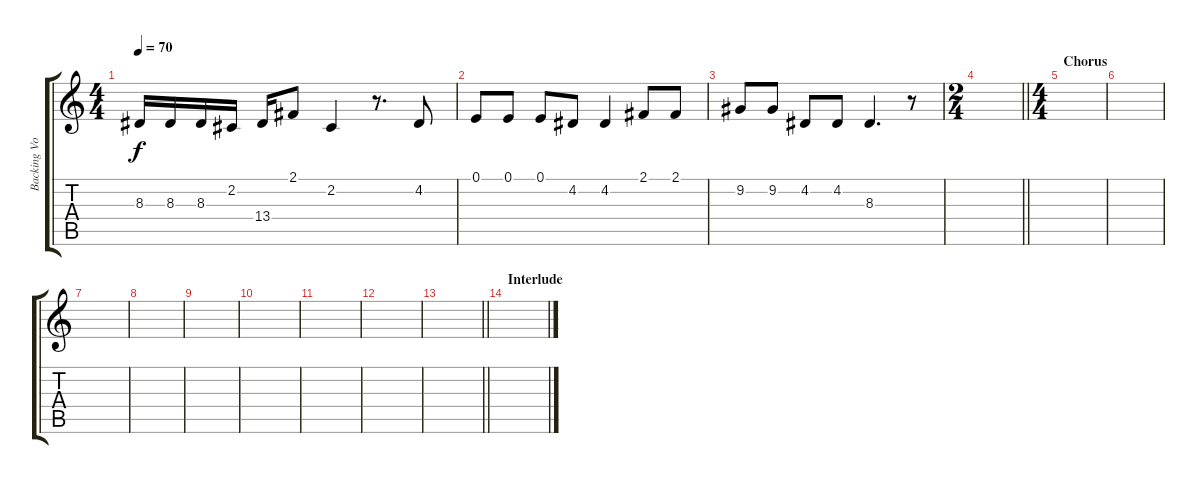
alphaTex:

\track ("Backing Vocal" "Backing Vo") {instrument lead6voice}
\staff {score tabs}
\tuning (E4 B3 G3 D3 A2 E2) {hide}
\ts (4 4)
\tempo 70
\clef g2
\ks c
8.3.16{dy f} 8.3.16 8.3.16 2.2.16 13.4.16 2.1.8 2.2.4 r.8{d} 4.2.8 |
0.1.8 0.1.8 0.1.8 4.2.8 4.2.4 2.1.8 2.1.8 |
9.2.8 9.2.8 4.2.8 4.2.8 8.3.4{d} r.8 |
\ts (2 4)
\barLineRight lightlight
|
\ts (4 4)
\section ("" "Chorus")
|
|
|
|
|
|
|
|
\barLineRight lightlight
|
\section ("" "Interlude")
